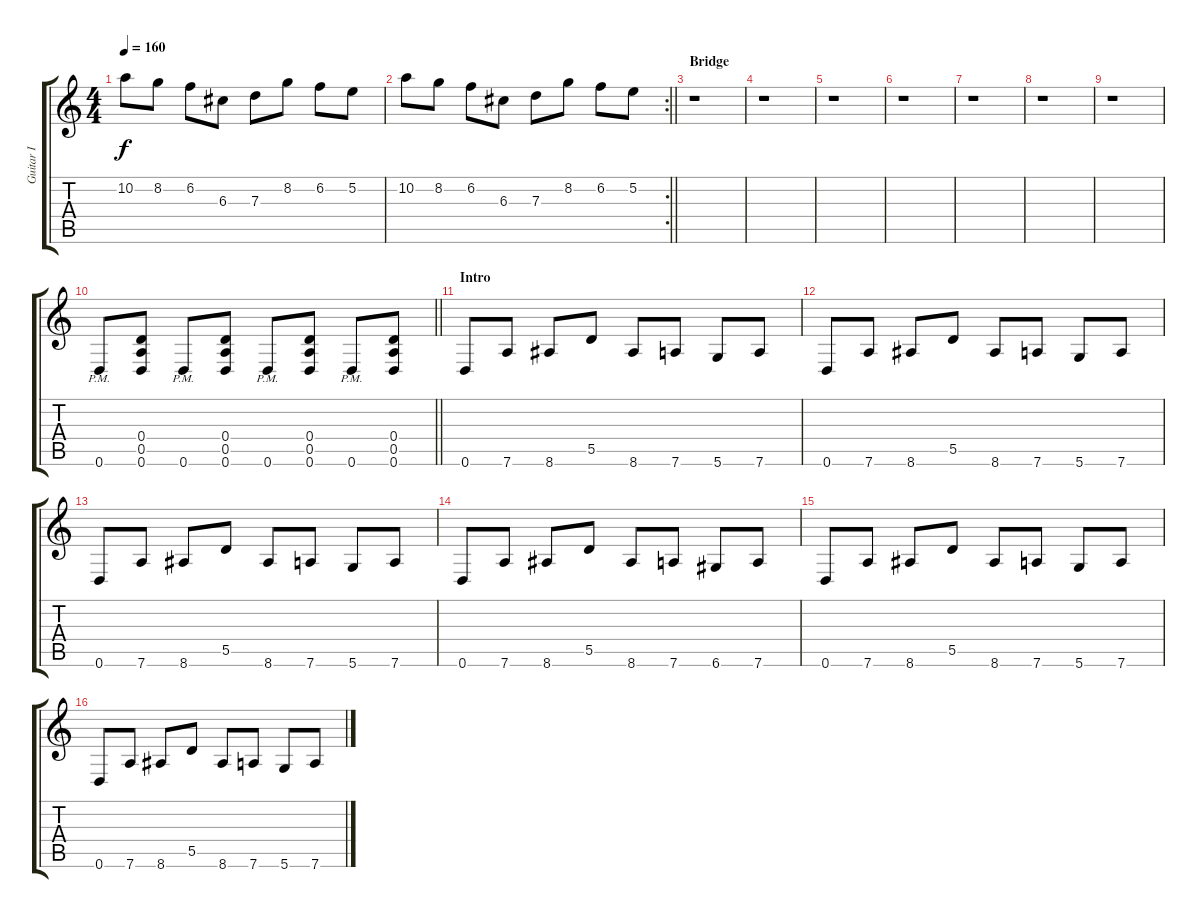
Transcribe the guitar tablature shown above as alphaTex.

\track ("Guitar I" "Guitar I") {instrument overdrivenguitar}
\staff {score tabs}
\tuning (E4 B3 G3 D3 A2 D2) {hide}
\ts (4 4)
\tempo 160
\clef g2
\ks c
10.2.8{dy f} 8.2.8 6.2.8 6.3.8 7.3.8 8.2.8 6.2.8 5.2.8 |
\rc 2
\barLineRight lightlight
10.2.8 8.2.8 6.2.8 6.3.8 7.3.8 8.2.8 6.2.8 5.2.8 |
\section ("" "Bridge")
r.1 |
r.1 |
r.1 |
r.1 |
r.1 |
r.1 |
r.1 |
\barLineRight lightlight
0.6{pm}.8 (0.4 0.5 0.6).8 0.6{pm}.8 (0.4 0.5 0.6).8 0.6{pm}.8 (0.4 0.5 0.6).8 0.6{pm}.8 (0.4 0.5 0.6).8 |
\section ("" "Intro")
0.6.8 7.6.8 8.6.8 5.5.8 8.6.8 7.6.8 5.6.8 7.6.8 |
0.6.8 7.6.8 8.6.8 5.5.8 8.6.8 7.6.8 5.6.8 7.6.8 |
0.6.8 7.6.8 8.6.8 5.5.8 8.6.8 7.6.8 5.6.8 7.6.8 |
0.6.8 7.6.8 8.6.8 5.5.8 8.6.8 7.6.8 6.6.8 7.6.8 |
0.6.8 7.6.8 8.6.8 5.5.8 8.6.8 7.6.8 5.6.8 7.6.8 |
0.6.8 7.6.8 8.6.8 5.5.8 8.6.8 7.6.8 5.6.8 7.6.8
